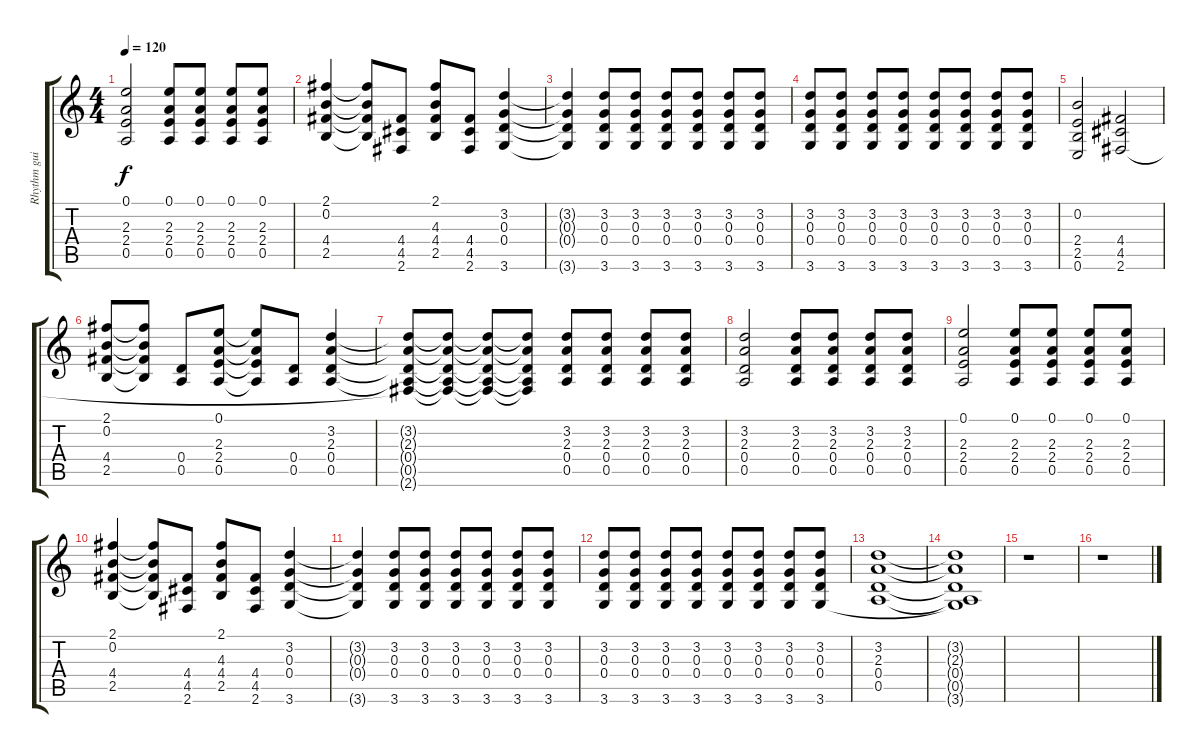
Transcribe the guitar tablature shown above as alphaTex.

\track ("Rhythm guitar" "Rhythm gui") {instrument distortionguitar}
\staff {score tabs}
\tuning (E4 B3 G3 D3 A2 E2) {hide}
\ts (4 4)
\tempo 120
\clef g2
\ks c
(0.1 2.3 2.4 0.5).2{dy f} (0.1 2.3 2.4 0.5).8 (0.1 2.3 2.4 0.5).8 (0.1 2.3 2.4 0.5).8 (0.1 2.3 2.4 0.5).8 |
(2.1 0.2 4.4 2.5).4 (2.1{t} 0.2{t} 4.4{t} 2.5{t}).8 (4.4 4.5 2.6).8 (2.1 4.3 4.4 2.5).8 (4.4 4.5 2.6).8 (3.2 0.3 0.4 3.6).4 |
(3.2{t} 0.3{t} 0.4{t} 3.6{t}).4 (3.2 0.3 0.4 3.6).8 (3.2 0.3 0.4 3.6).8 (3.2 0.3 0.4 3.6).8 (3.2 0.3 0.4 3.6).8 (3.2 0.3 0.4 3.6).8 (3.2 0.3 0.4 3.6).8 |
(3.2 0.3 0.4 3.6).8 (3.2 0.3 0.4 3.6).8 (3.2 0.3 0.4 3.6).8 (3.2 0.3 0.4 3.6).8 (3.2 0.3 0.4 3.6).8 (3.2 0.3 0.4 3.6).8 (3.2 0.3 0.4 3.6).8 (3.2 0.3 0.4 3.6).8 |
(0.2 2.4 2.5 0.6).2 (4.4 4.5 2.6).2 |
(2.1 0.2 4.4 2.5).8 (2.1{t} 0.2{t} 4.4{t} 2.5{t}).8 (0.4 0.5).8 (0.1 2.3 2.4 0.5).8 (0.1{t} 2.3{t} 2.4{t} 0.5{t}).8 (0.4 0.5).8 (3.2 2.3 0.4 0.5).4 |
(3.2{t} 2.3{t} 0.4{t} 0.5{t} 2.6{t}).8 (3.2{t} 2.3{t} 0.4{t} 0.5{t} 2.6{t}).8 (3.2{t} 2.3{t} 0.4{t} 0.5{t} 2.6{t}).8 (3.2{t} 2.3{t} 0.4{t} 0.5{t} 2.6{t}).8 (3.2 2.3 0.4 0.5).8 (3.2 2.3 0.4 0.5).8 (3.2 2.3 0.4 0.5).8 (3.2 2.3 0.4 0.5).8 |
(3.2 2.3 0.4 0.5).2 (3.2 2.3 0.4 0.5).8 (3.2 2.3 0.4 0.5).8 (3.2 2.3 0.4 0.5).8 (3.2 2.3 0.4 0.5).8 |
(0.1 2.3 2.4 0.5).2 (0.1 2.3 2.4 0.5).8 (0.1 2.3 2.4 0.5).8 (0.1 2.3 2.4 0.5).8 (0.1 2.3 2.4 0.5).8 |
(2.1 0.2 4.4 2.5).4 (2.1{t} 0.2{t} 4.4{t} 2.5{t}).8 (4.4 4.5 2.6).8 (2.1 4.3 4.4 2.5).8 (4.4 4.5 2.6).8 (3.2 0.3 0.4 3.6).4 |
(3.2{t} 0.3{t} 0.4{t} 3.6{t}).4 (3.2 0.3 0.4 3.6).8 (3.2 0.3 0.4 3.6).8 (3.2 0.3 0.4 3.6).8 (3.2 0.3 0.4 3.6).8 (3.2 0.3 0.4 3.6).8 (3.2 0.3 0.4 3.6).8 |
(3.2 0.3 0.4 3.6).8 (3.2 0.3 0.4 3.6).8 (3.2 0.3 0.4 3.6).8 (3.2 0.3 0.4 3.6).8 (3.2 0.3 0.4 3.6).8 (3.2 0.3 0.4 3.6).8 (3.2 0.3 0.4 3.6).8 (3.2 0.3 0.4 3.6).8 |
(3.2 2.3 0.4 0.5).1 |
(3.2{t} 2.3{t} 0.4{t} 0.5{t} 3.6{t}).1 |
r.1 |
r.1
